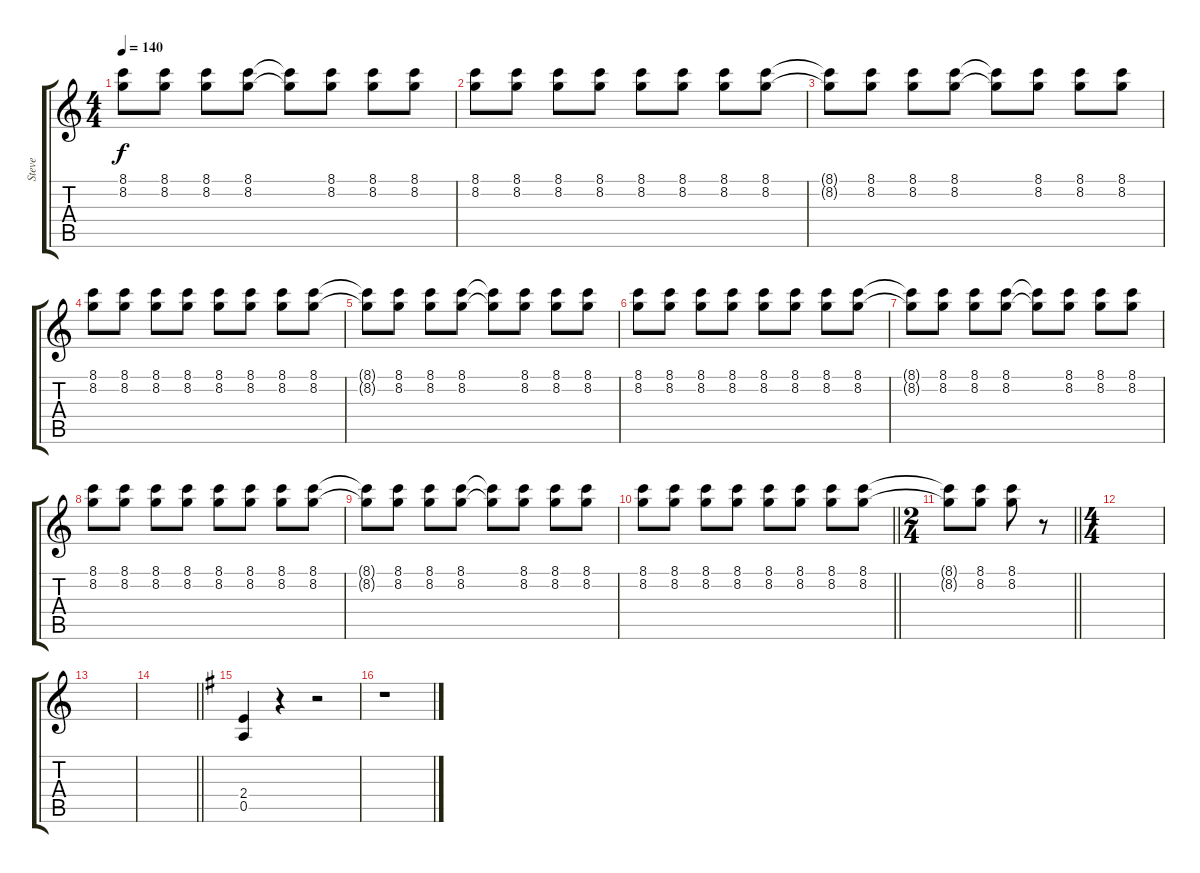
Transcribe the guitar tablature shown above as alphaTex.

\track ("Steve" "Steve") {instrument distortionguitar}
\staff {score tabs}
\tuning (E4 B3 G3 D3 A2 E2) {hide}
\ts (4 4)
\tempo 140
\clef g2
\ks c
(8.1{t} 8.2{t}).8{dy f} (8.1 8.2).8 (8.1 8.2).8 (8.1 8.2).8 (8.1{t} 8.2{t}).8 (8.1 8.2).8 (8.1 8.2).8 (8.1 8.2).8 |
(8.1 8.2).8 (8.1 8.2).8 (8.1 8.2).8 (8.1 8.2).8 (8.1 8.2).8 (8.1 8.2).8 (8.1 8.2).8 (8.1 8.2).8 |
(8.1{t} 8.2{t}).8 (8.1 8.2).8 (8.1 8.2).8 (8.1 8.2).8 (8.1{t} 8.2{t}).8 (8.1 8.2).8 (8.1 8.2).8 (8.1 8.2).8 |
(8.1 8.2).8 (8.1 8.2).8 (8.1 8.2).8 (8.1 8.2).8 (8.1 8.2).8 (8.1 8.2).8 (8.1 8.2).8 (8.1 8.2).8 |
(8.1{t} 8.2{t}).8 (8.1 8.2).8 (8.1 8.2).8 (8.1 8.2).8 (8.1{t} 8.2{t}).8 (8.1 8.2).8 (8.1 8.2).8 (8.1 8.2).8 |
(8.1 8.2).8 (8.1 8.2).8 (8.1 8.2).8 (8.1 8.2).8 (8.1 8.2).8 (8.1 8.2).8 (8.1 8.2).8 (8.1 8.2).8 |
(8.1{t} 8.2{t}).8 (8.1 8.2).8 (8.1 8.2).8 (8.1 8.2).8 (8.1{t} 8.2{t}).8 (8.1 8.2).8 (8.1 8.2).8 (8.1 8.2).8 |
(8.1 8.2).8 (8.1 8.2).8 (8.1 8.2).8 (8.1 8.2).8 (8.1 8.2).8 (8.1 8.2).8 (8.1 8.2).8 (8.1 8.2).8 |
(8.1{t} 8.2{t}).8 (8.1 8.2).8 (8.1 8.2).8 (8.1 8.2).8 (8.1{t} 8.2{t}).8 (8.1 8.2).8 (8.1 8.2).8 (8.1 8.2).8 |
\barLineRight lightlight
(8.1 8.2).8 (8.1 8.2).8 (8.1 8.2).8 (8.1 8.2).8 (8.1 8.2).8 (8.1 8.2).8 (8.1 8.2).8 (8.1 8.2).8 |
\ts (2 4)
\barLineRight lightlight
(8.1{t} 8.2{t}).8 (8.1 8.2).8 (8.1 8.2).8 r.8 |
\ts (4 4)
|
|
\barLineRight lightlight
|
\ks g
(2.4 0.5).4 r.4 r.2 |
r.1
